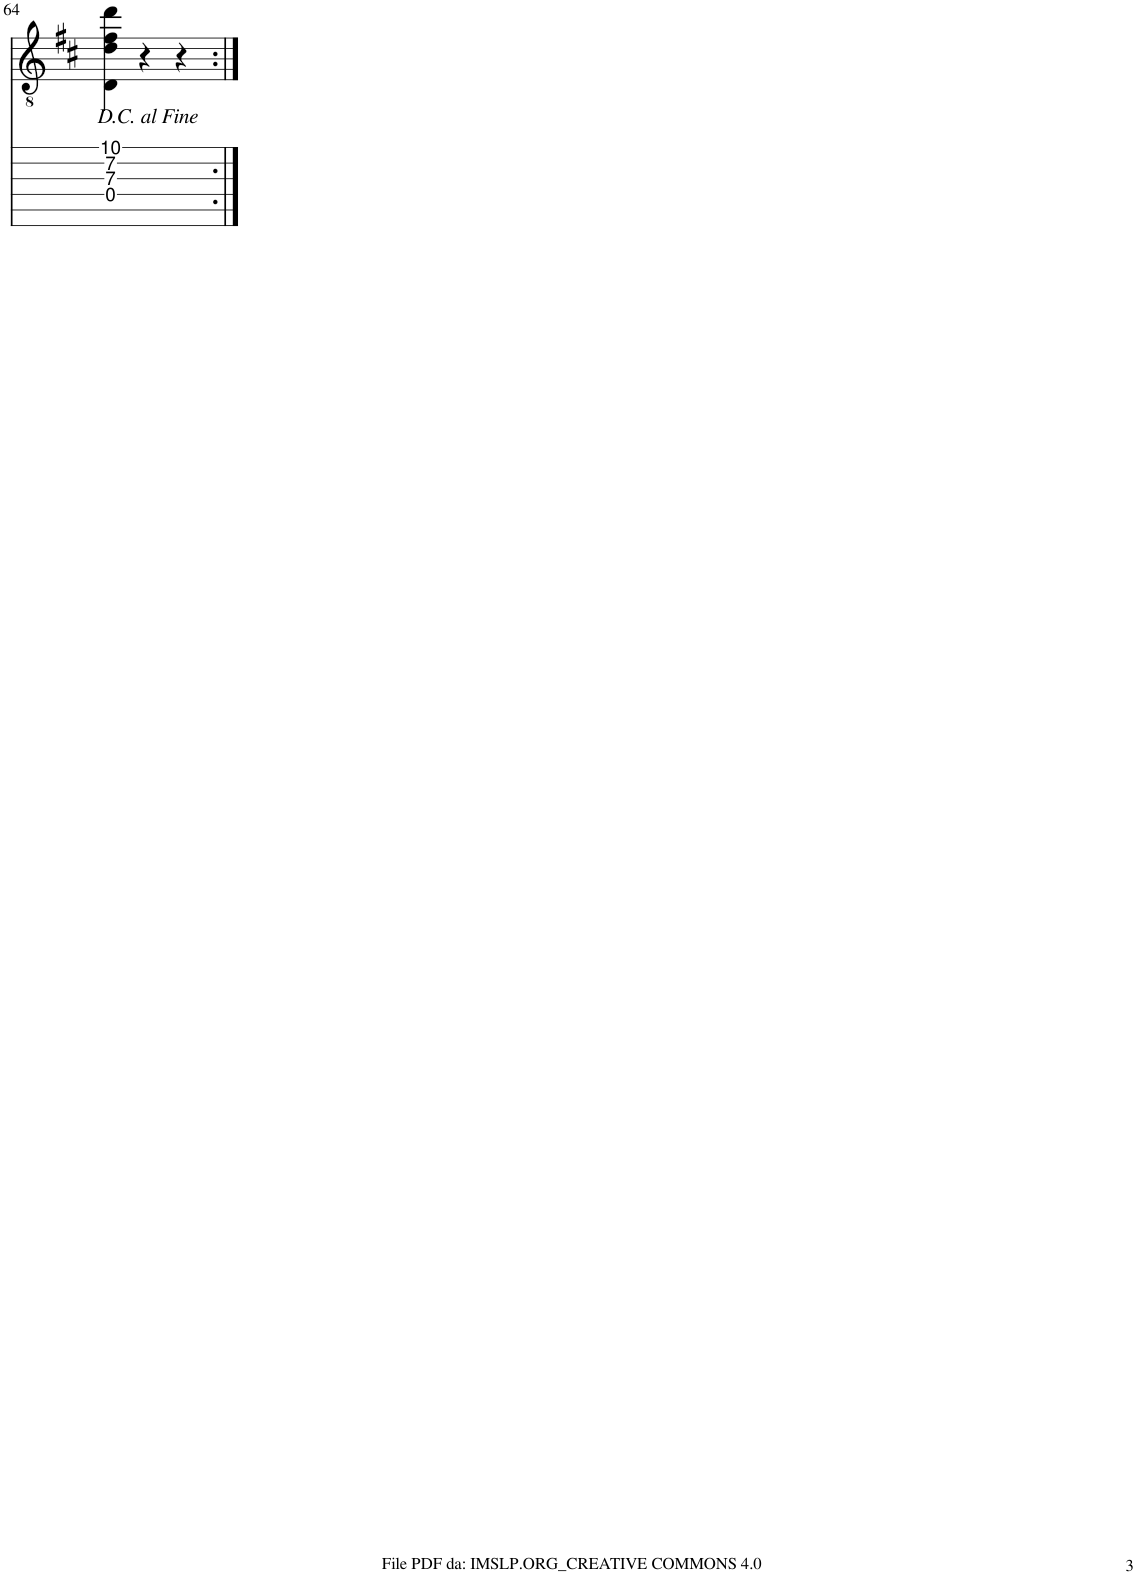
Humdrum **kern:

**kern	**kern
*part1	*part1
*staff2	*staff1
*I"Guitar	*
*I'Guit.	*
!!LO:PB:g=z
*	*clefGv2
*k[f#c#]	*k[f#c#]
*M3/4	*M3/4
=64	=64
4D 4d 4f# 4dd	4D\ 4d\ 4f#\ 4dd\
4r	4r
4r	4r
=:|!	=:|!
*-	*-
